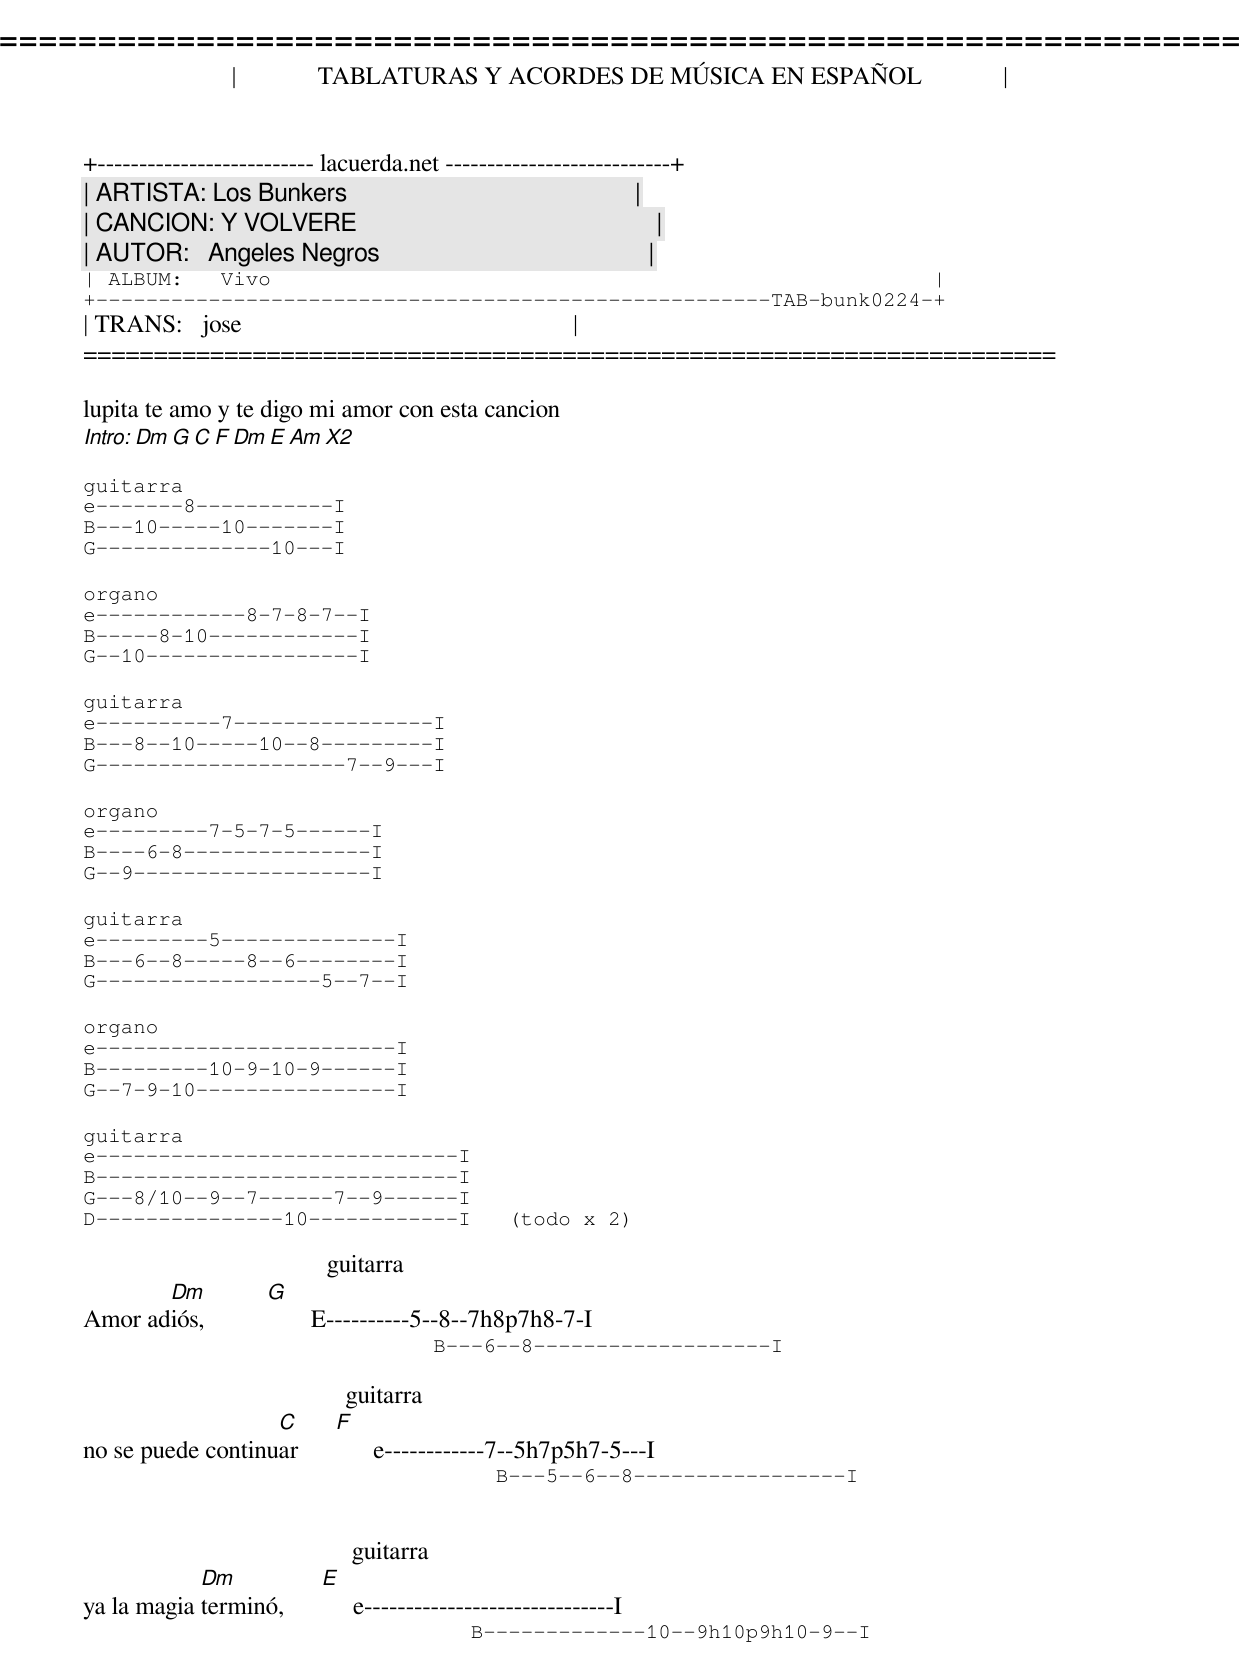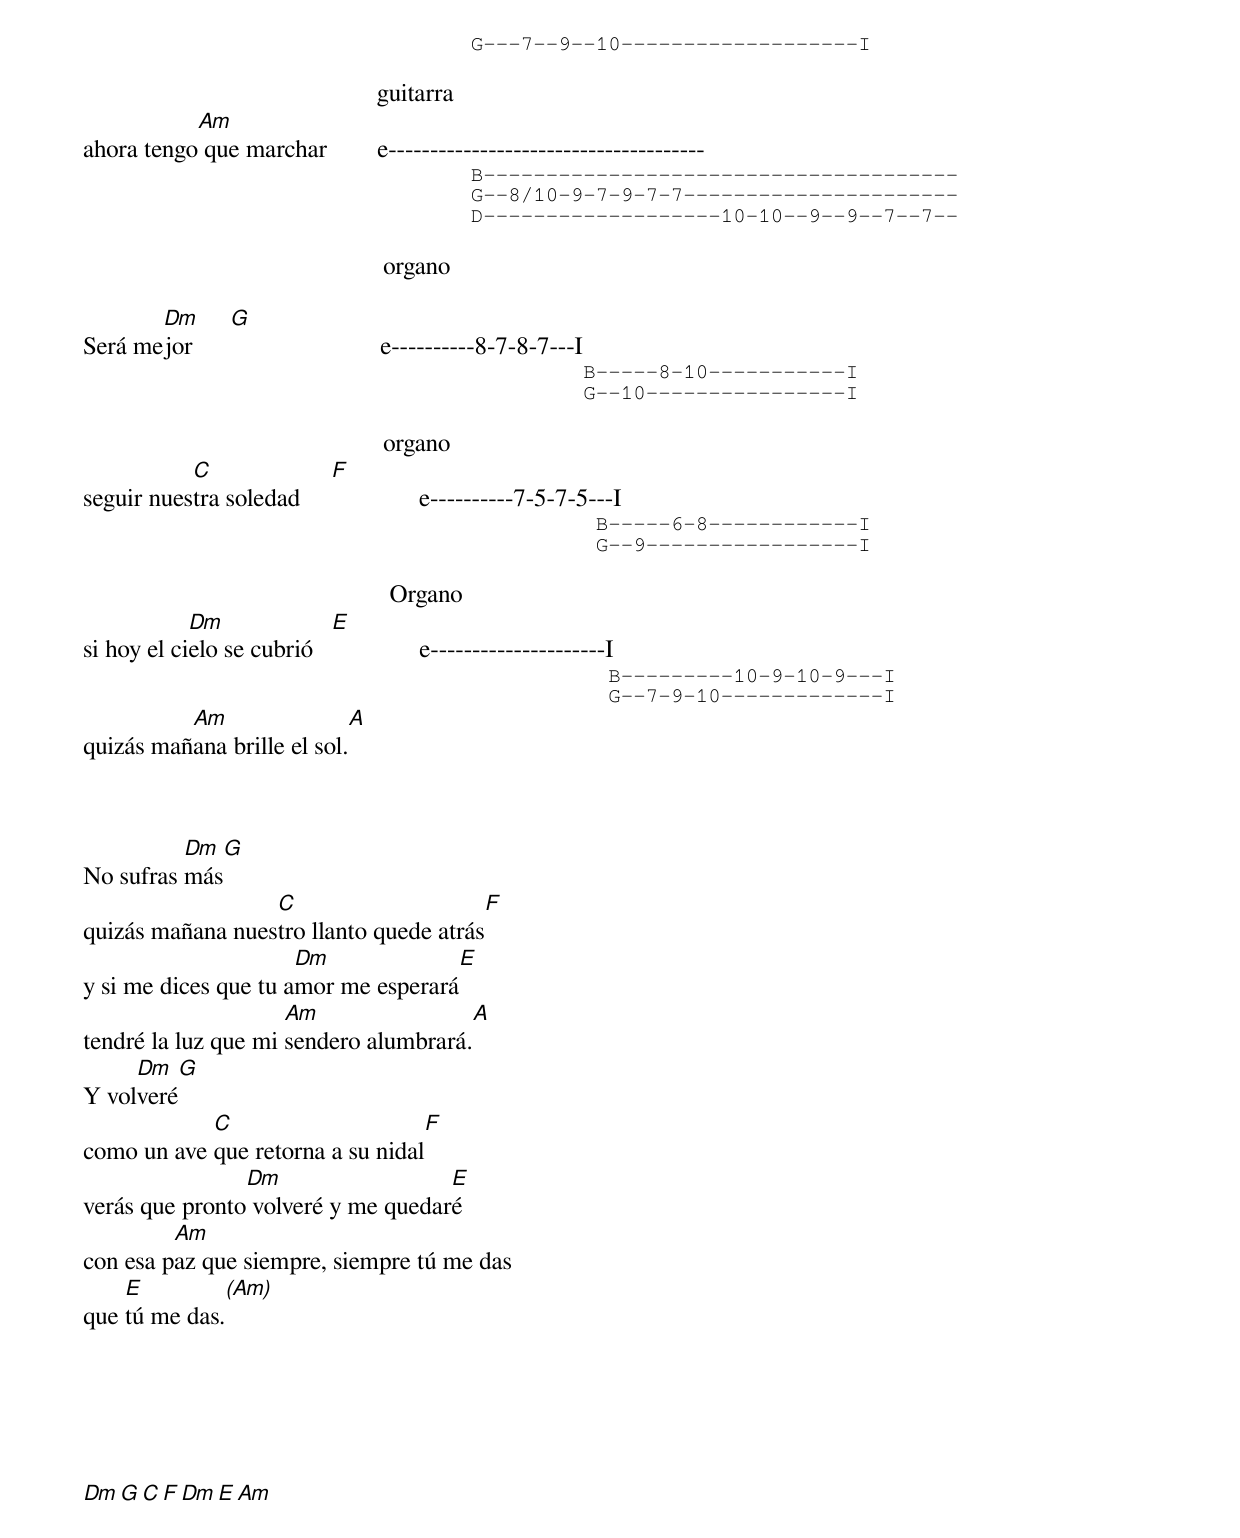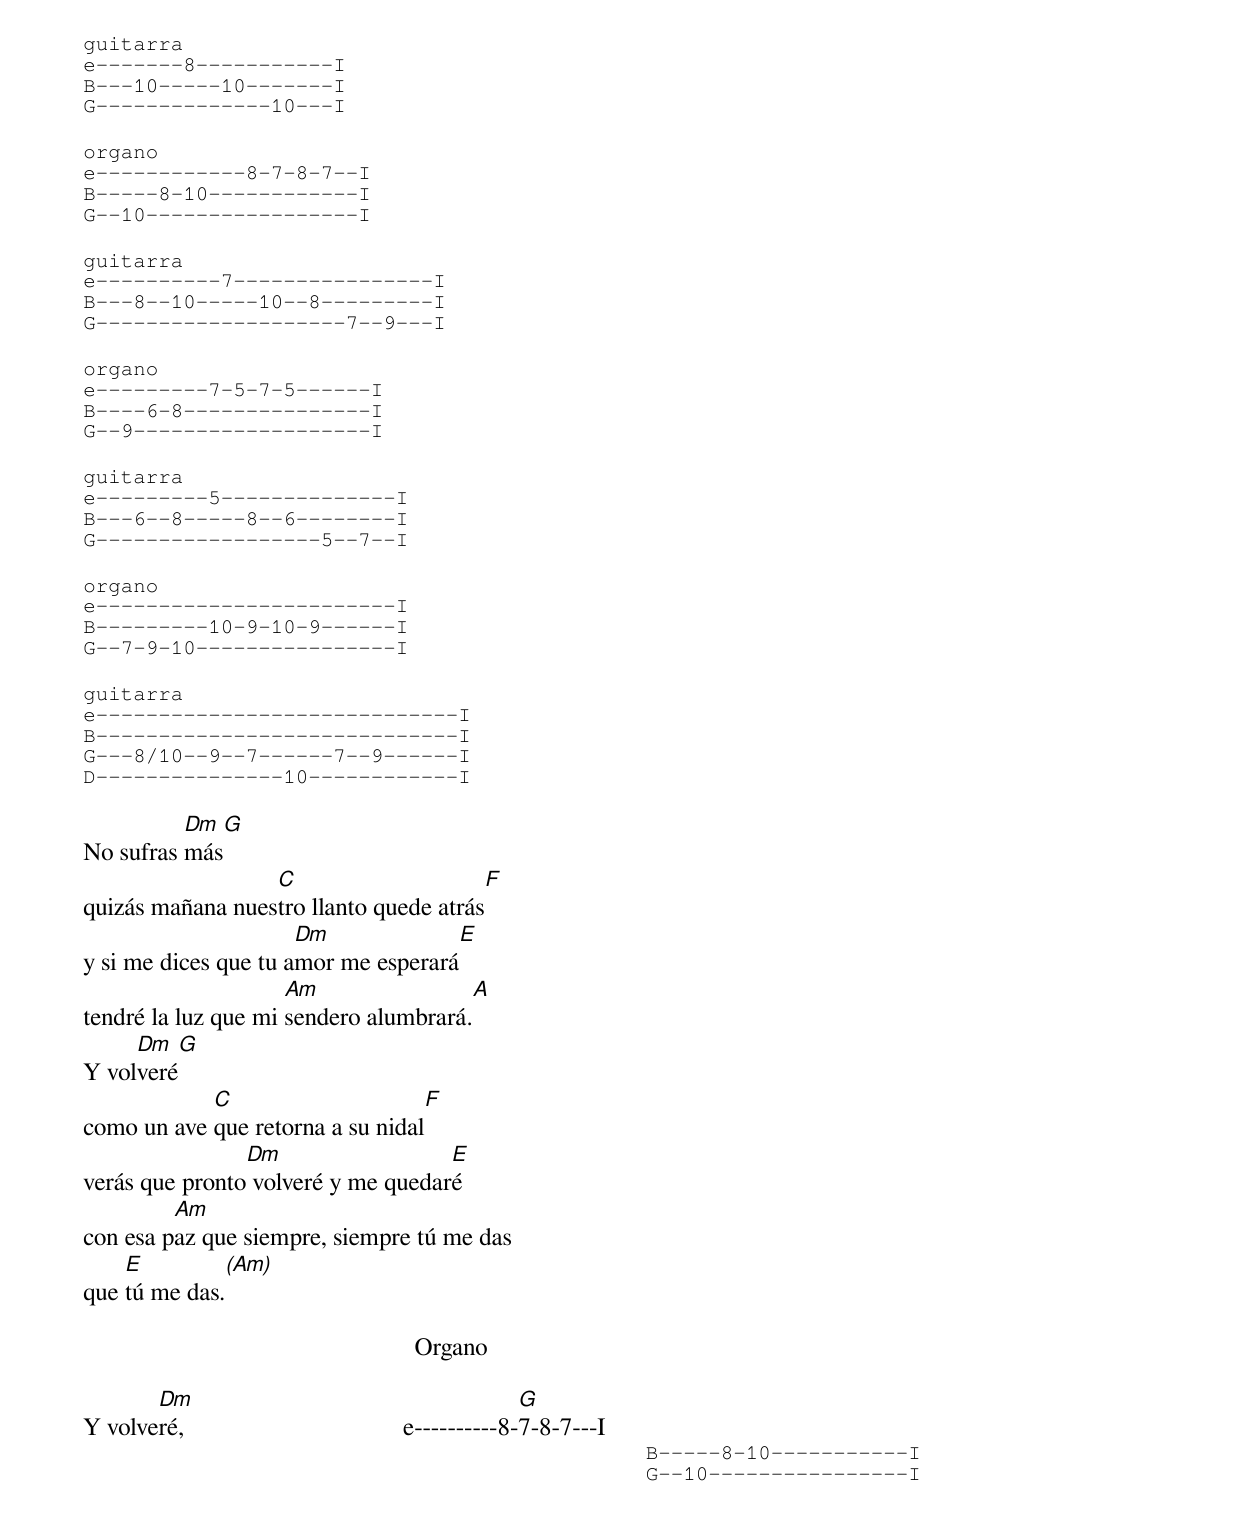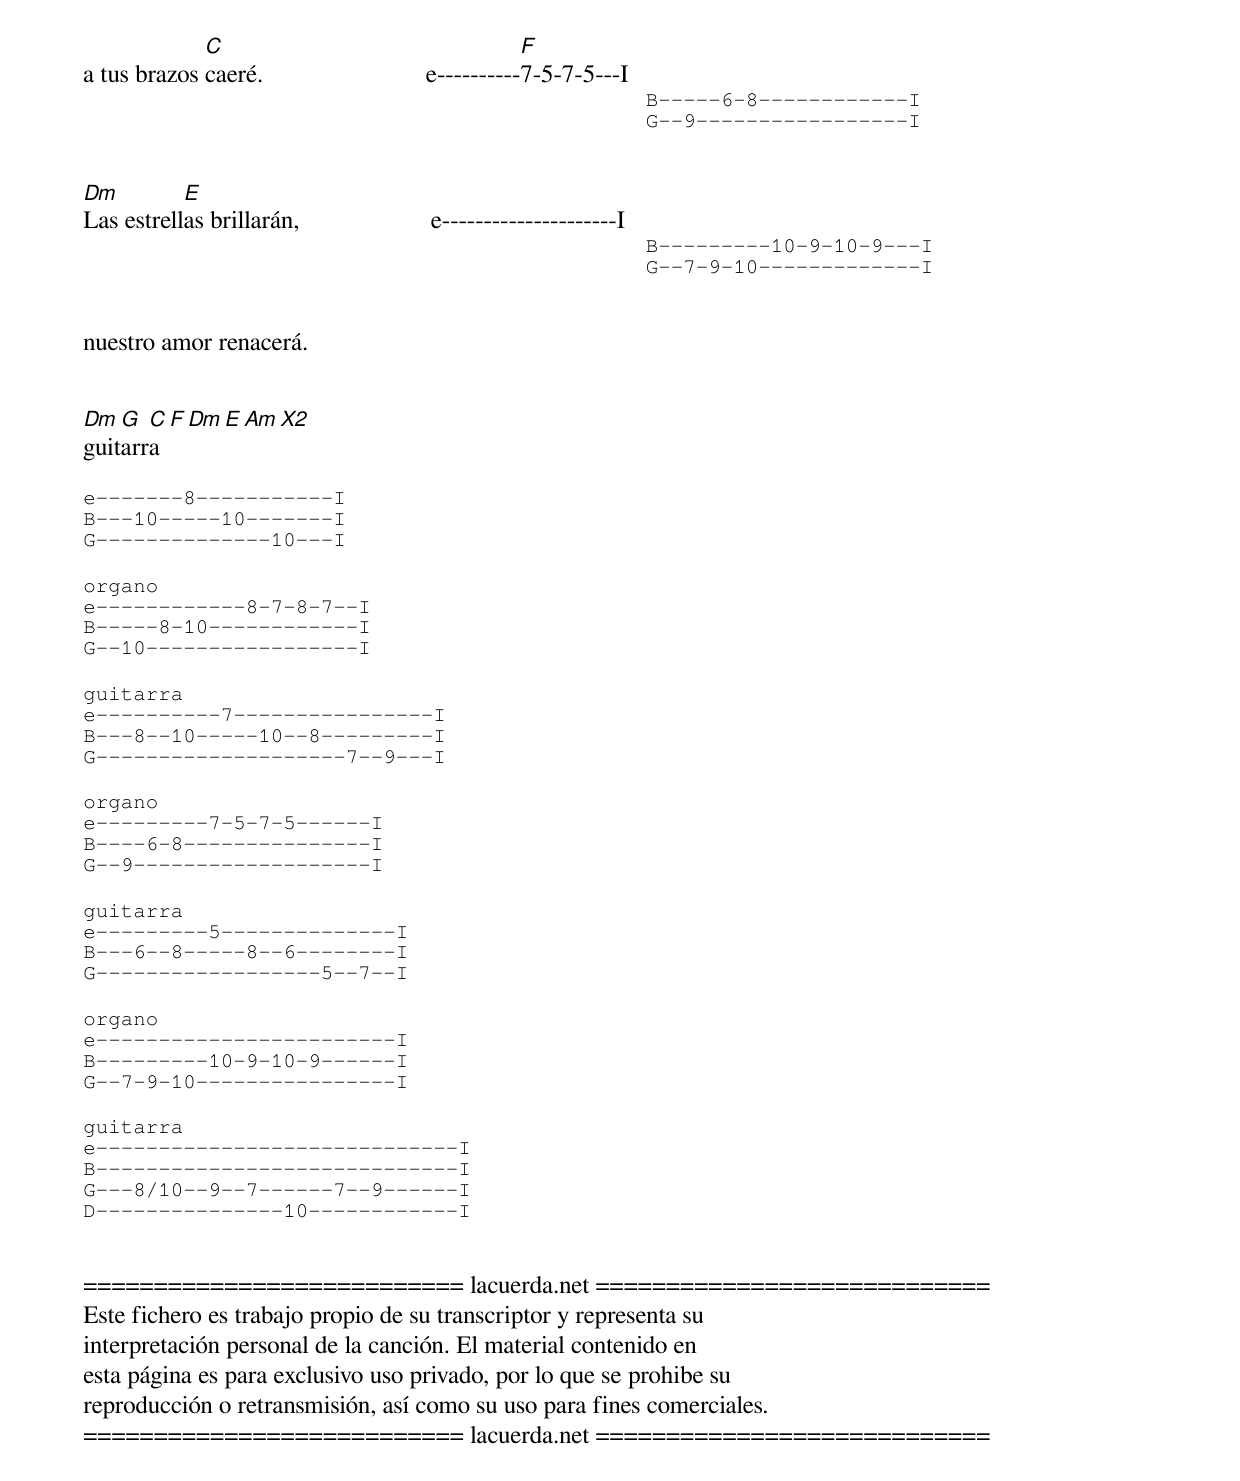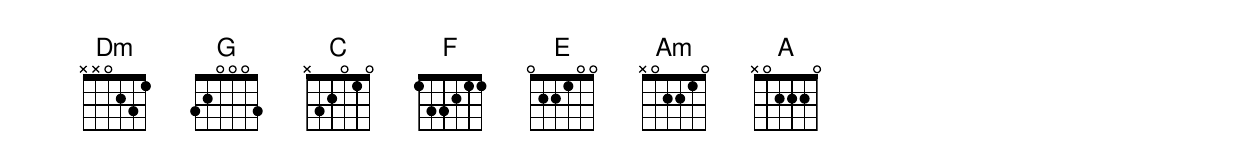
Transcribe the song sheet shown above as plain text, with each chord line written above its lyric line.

=====================================================================
|             TABLATURAS Y ACORDES DE MÚSICA EN ESPAÑOL             |
+-------------------------- lacuerda.net ---------------------------+
| ARTISTA: Los Bunkers                                              |
| CANCION: Y VOLVERE                                                |
| AUTOR:   Angeles Negros                                           |
| ALBUM:   Vivo                                                     |
+------------------------------------------------------TAB-bunk0224-+
| TRANS:   jose                                                     |
=====================================================================

lupita te amo y te digo mi amor con esta cancion
Intro: Dm  G  C  F  Dm  E  Am  X2

guitarra
e-------8-----------I
B---10-----10-------I
G--------------10---I

organo
e------------8-7-8-7--I
B-----8-10------------I
G--10-----------------I

guitarra
e----------7----------------I
B---8--10-----10--8---------I
G--------------------7--9---I

organo
e---------7-5-7-5------I
B----6-8---------------I
G--9-------------------I

guitarra
e---------5--------------I
B---6--8-----8--6--------I
G------------------5--7--I

organo
e------------------------I
B---------10-9-10-9------I
G--7-9-10----------------I

guitarra
e-----------------------------I
B-----------------------------I
G---8/10--9--7------7--9------I
D---------------10------------I   (todo x 2)

                                       guitarra
       Dm            G
Amor adiós,                 E----------5--8--7h8p7h8-7-I
                            B---6--8-------------------I

                                          guitarra
                   C       F
no se puede continuar            e------------7--5h7p5h7-5---I
                                 B---5--6--8-----------------I


                                           guitarra
            Dm            E
ya la magia terminó,           e------------------------------I
                               B-------------10--9h10p9h10-9--I
                               G---7--9--10-------------------I

                                               guitarra
           Am
ahora tengo que marchar        e--------------------------------------
                               B--------------------------------------
                               G--8/10-9-7-9-7-7----------------------
                               D-------------------10-10--9--9--7--7--

                                                organo

       Dm       G
Será mejor                              e----------8-7-8-7---I
                                        B-----8-10-----------I
                                        G--10----------------I

                                                organo
           C               F
seguir nuestra soledad                   e----------7-5-7-5---I
                                         B-----6-8------------I
                                         G--9-----------------I

                                                 Organo
            Dm              E
si hoy el cielo se cubrió                 e---------------------I
                                          B---------10-9-10-9---I
                                          G--7-9-10-------------I
          Am                 A
quizás mañana brille el sol.



          Dm     G
No sufras más
                  C                       F
quizás mañana nuestro llanto quede atrás
                      Dm               E
y si me dices que tu amor me esperará
                     Am                 A
tendré la luz que mi sendero alumbrará.
     Dm      G
Y volveré
            C                        F
como un ave que retorna a su nidal
                Dm                  E
verás que pronto volveré y me quedaré
         Am
con esa paz que siempre, siempre tú me das
    E           (Am)
que tú me das.






Dm  G  C  F  Dm  E  Am

guitarra
e-------8-----------I
B---10-----10-------I
G--------------10---I

organo
e------------8-7-8-7--I
B-----8-10------------I
G--10-----------------I

guitarra
e----------7----------------I
B---8--10-----10--8---------I
G--------------------7--9---I

organo
e---------7-5-7-5------I
B----6-8---------------I
G--9-------------------I

guitarra
e---------5--------------I
B---6--8-----8--6--------I
G------------------5--7--I

organo
e------------------------I
B---------10-9-10-9------I
G--7-9-10----------------I

guitarra
e-----------------------------I
B-----------------------------I
G---8/10--9--7------7--9------I
D---------------10------------I

          Dm     G
No sufras más
                  C                       F
quizás mañana nuestro llanto quede atrás
                      Dm               E
y si me dices que tu amor me esperará
                     Am                 A
tendré la luz que mi sendero alumbrará.
     Dm      G
Y volveré
            C                        F
como un ave que retorna a su nidal
                Dm                  E
verás que pronto volveré y me quedaré
         Am
con esa paz que siempre, siempre tú me das
    E           (Am)
que tú me das.

                                                     Organo

       Dm                                                 G
Y volveré,                                   e----------8-7-8-7---I
                                             B-----8-10-----------I
                                             G--10----------------I


             C                                          F
a tus brazos caeré.                          e----------7-5-7-5---I
                                             B-----6-8------------I
                                             G--9-----------------I


Dm         E
Las estrellas brillarán,                     e---------------------I
                                             B---------10-9-10-9---I
                                             G--7-9-10-------------I


nuestro amor renacerá.


Dm  G  C  F  Dm  E  Am  X2
guitarra

e-------8-----------I
B---10-----10-------I
G--------------10---I

organo
e------------8-7-8-7--I
B-----8-10------------I
G--10-----------------I

guitarra
e----------7----------------I
B---8--10-----10--8---------I
G--------------------7--9---I

organo
e---------7-5-7-5------I
B----6-8---------------I
G--9-------------------I

guitarra
e---------5--------------I
B---6--8-----8--6--------I
G------------------5--7--I

organo
e------------------------I
B---------10-9-10-9------I
G--7-9-10----------------I

guitarra
e-----------------------------I
B-----------------------------I
G---8/10--9--7------7--9------I
D---------------10------------I


=========================== lacuerda.net ============================
Este fichero es trabajo propio de su transcriptor y representa su
interpretación personal de la canción. El material contenido en
esta página es para exclusivo uso privado, por lo que se prohibe su
reproducción o retransmisión, así como su uso para fines comerciales.
=========================== lacuerda.net ============================
